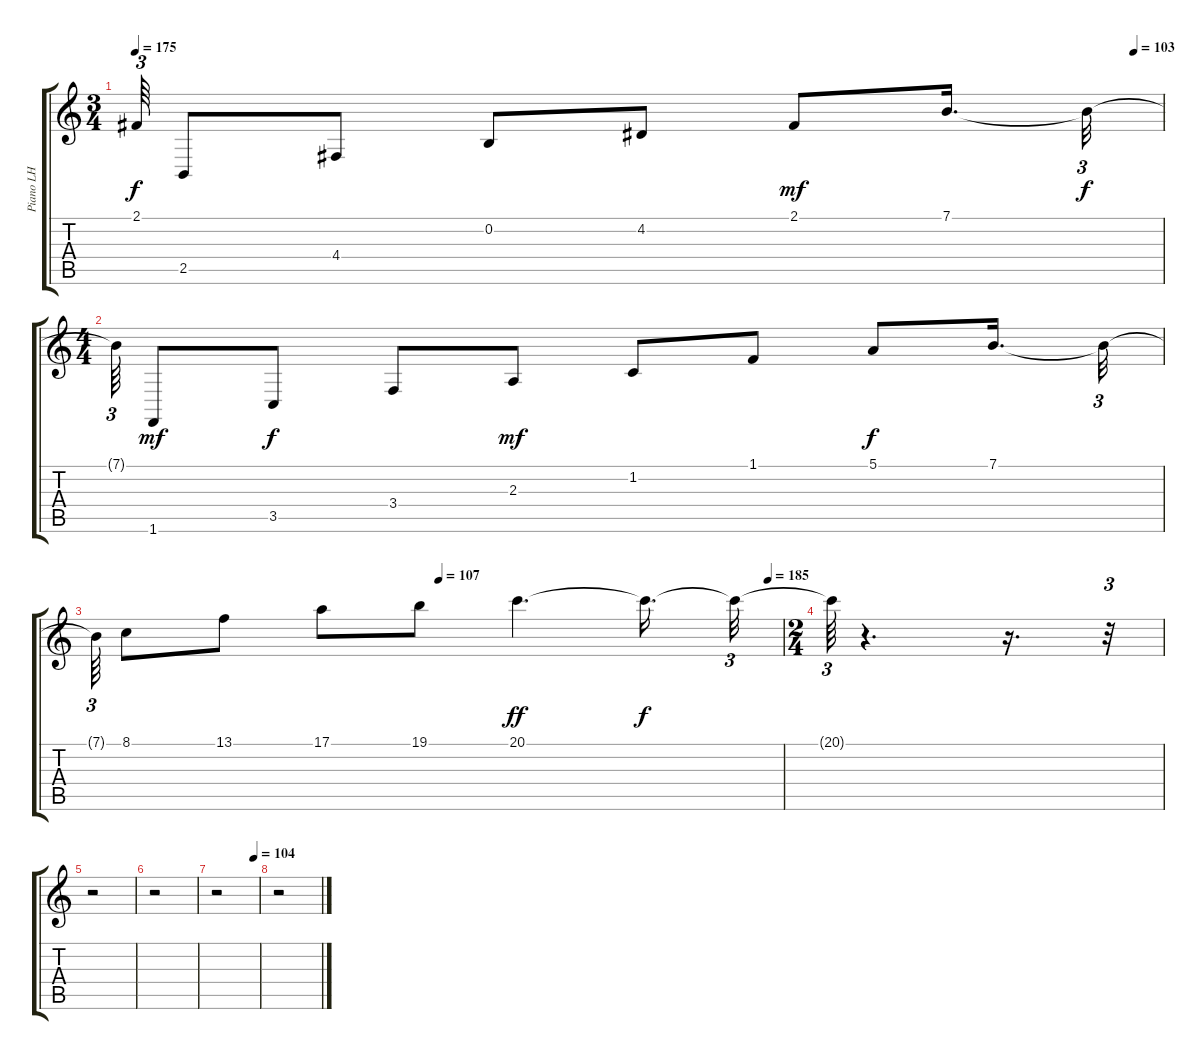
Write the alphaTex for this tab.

\track ("Piano LH" "Piano LH") {instrument acousticgrandpiano}
\staff {score tabs}
\tuning (E4 B3 G3 D3 A2 E2) {hide}
\ts (3 4)
\tempo 175
\tempo (103 0.9722222222222222)
\clef g2
\ks c
2.1{t}.64{tu (3 2) dy f} 2.5.8 4.4.8 0.2.8 4.2.8 2.1.8{dy mf} 7.1.16{d} 7.1{t}.32{tu (3 2) dy f} |
\ts (4 4)
7.1{t}.64{tu (3 2)} 1.6.8{dy mf} 3.5.8{dy f} 3.4.8 2.3.8{dy mf} 1.2.8 1.1.8 5.1.8{dy f} 7.1.16{d} 7.1{t}.32{tu (3 2)} |
\tempo (107 0.5)
\tempo (185 0.9791666666666666)
7.1{t}.64{tu (3 2)} 8.1.8 13.1.8 17.1.8 19.1.8 20.1.4{d dy ff} 20.1{t}.16{d dy f} 20.1{t}.32{tu (3 2)} |
\ts (2 4)
20.1{t}.64{tu (3 2)} r.4{d} r.16{d} r.32{tu (3 2)} |
r.2 |
r.2 |
\tempo (104 0.8958333333333334)
r.2 |
r.2
